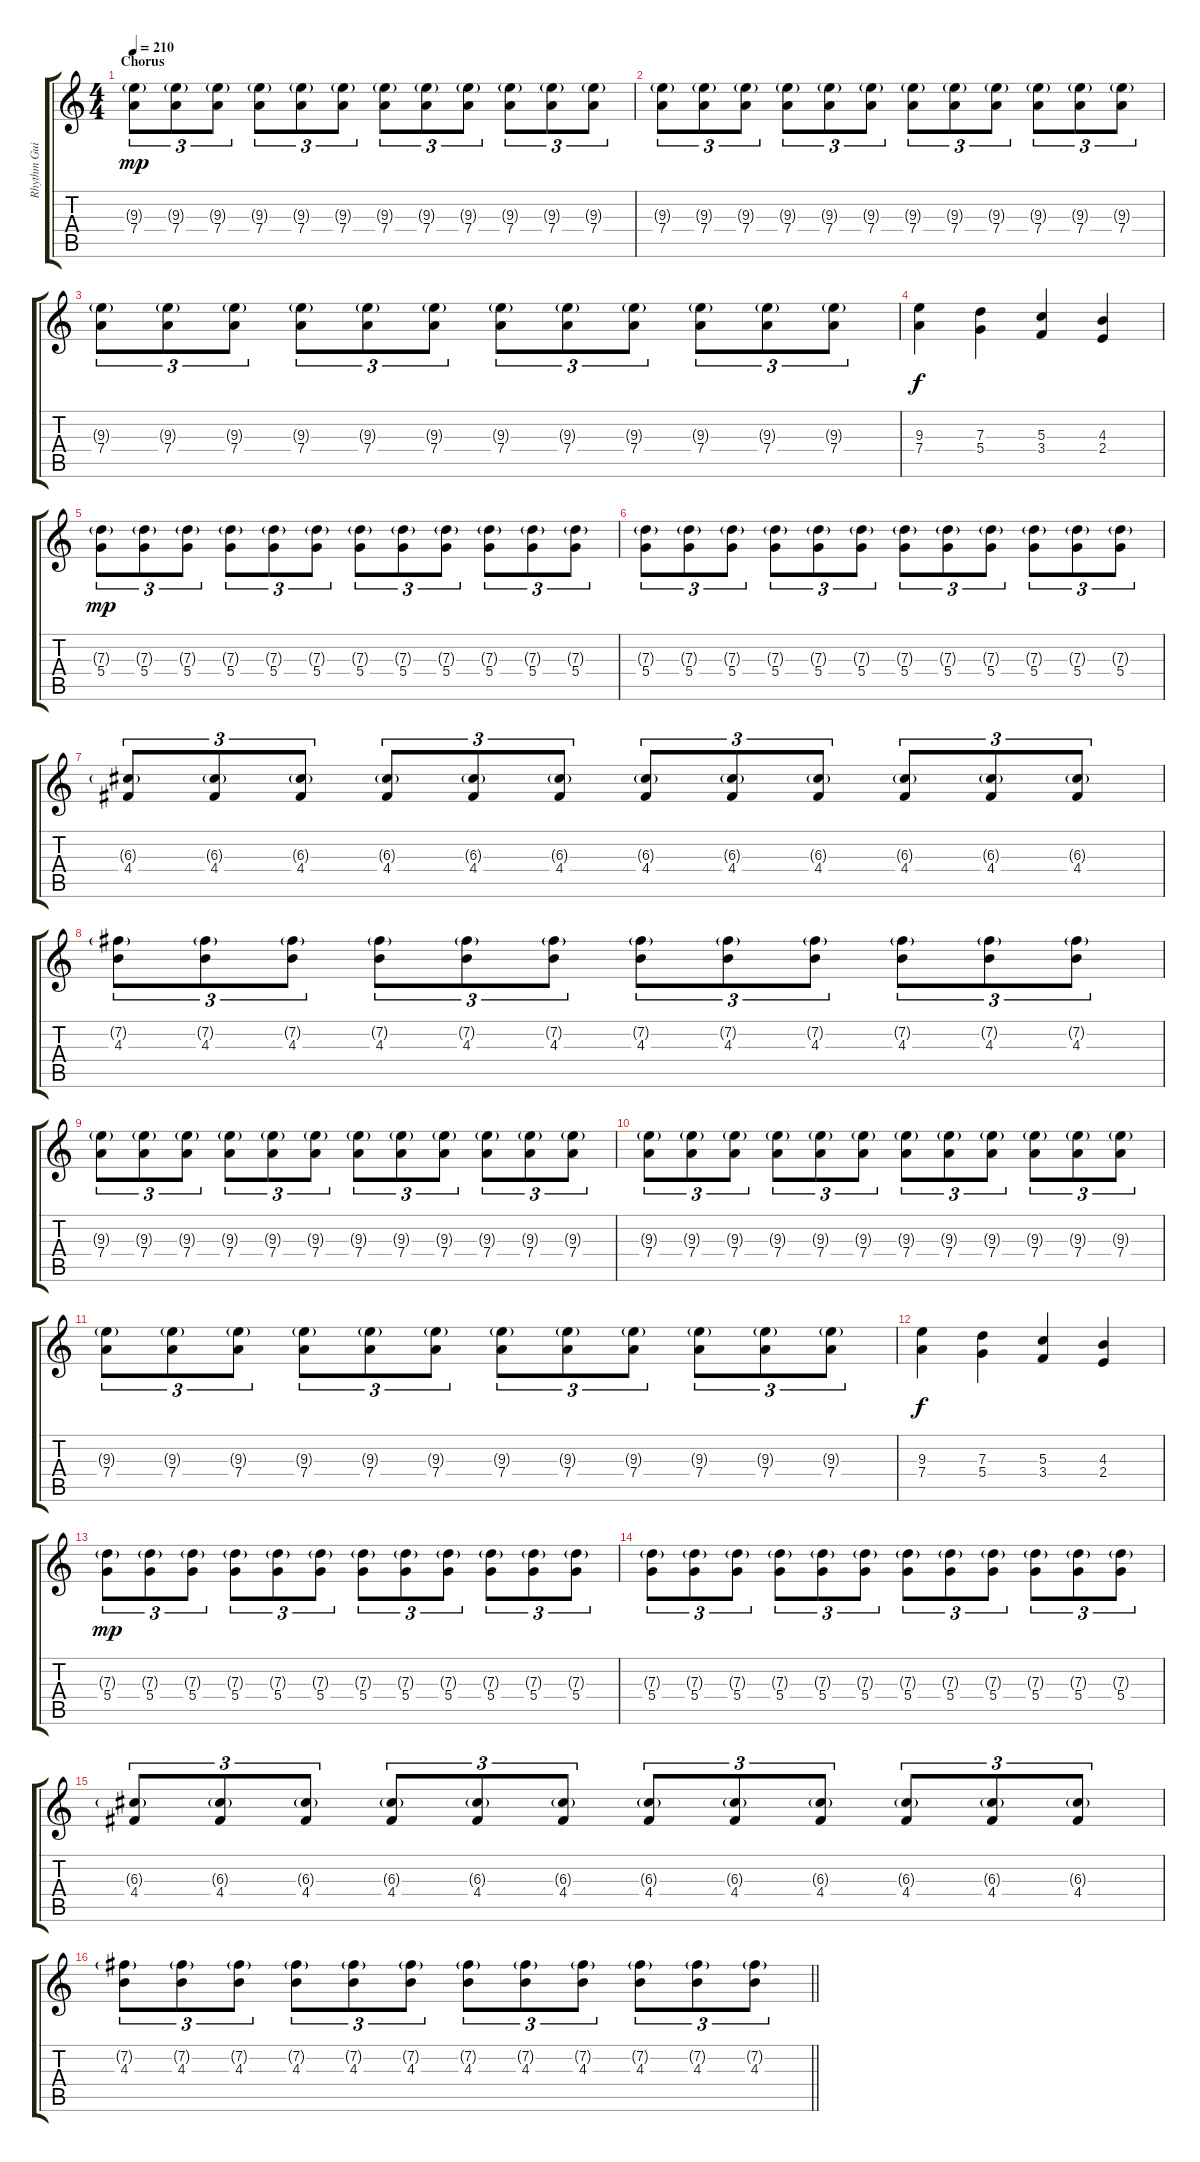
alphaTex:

\track ("Rhythm Guitar" "Rhythm Gui") {instrument distortionguitar}
\staff {score tabs}
\tuning (E4 B3 G3 D3 A2 E2) {hide}
\ts (4 4)
\section ("" "Chorus")
\tempo 210
\clef g2
\ks c
(9.3{g} 7.4).8{tu (3 2) dy mp} (9.3{g} 7.4).8{tu (3 2)} (9.3{g} 7.4).8{tu (3 2)} (9.3{g} 7.4).8{tu (3 2)} (9.3{g} 7.4).8{tu (3 2)} (9.3{g} 7.4).8{tu (3 2)} (9.3{g} 7.4).8{tu (3 2)} (9.3{g} 7.4).8{tu (3 2)} (9.3{g} 7.4).8{tu (3 2)} (9.3{g} 7.4).8{tu (3 2)} (9.3{g} 7.4).8{tu (3 2)} (9.3{g} 7.4).8{tu (3 2)} |
(9.3{g} 7.4).8{tu (3 2)} (9.3{g} 7.4).8{tu (3 2)} (9.3{g} 7.4).8{tu (3 2)} (9.3{g} 7.4).8{tu (3 2)} (9.3{g} 7.4).8{tu (3 2)} (9.3{g} 7.4).8{tu (3 2)} (9.3{g} 7.4).8{tu (3 2)} (9.3{g} 7.4).8{tu (3 2)} (9.3{g} 7.4).8{tu (3 2)} (9.3{g} 7.4).8{tu (3 2)} (9.3{g} 7.4).8{tu (3 2)} (9.3{g} 7.4).8{tu (3 2)} |
(9.3{g} 7.4).8{tu (3 2)} (9.3{g} 7.4).8{tu (3 2)} (9.3{g} 7.4).8{tu (3 2)} (9.3{g} 7.4).8{tu (3 2)} (9.3{g} 7.4).8{tu (3 2)} (9.3{g} 7.4).8{tu (3 2)} (9.3{g} 7.4).8{tu (3 2)} (9.3{g} 7.4).8{tu (3 2)} (9.3{g} 7.4).8{tu (3 2)} (9.3{g} 7.4).8{tu (3 2)} (9.3{g} 7.4).8{tu (3 2)} (9.3{g} 7.4).8{tu (3 2)} |
(9.3 7.4).4{dy f} (7.3 5.4).4 (5.3 3.4).4 (4.3 2.4).4 |
(7.3{g} 5.4).8{tu (3 2) dy mp} (7.3{g} 5.4).8{tu (3 2)} (7.3{g} 5.4).8{tu (3 2)} (7.3{g} 5.4).8{tu (3 2)} (7.3{g} 5.4).8{tu (3 2)} (7.3{g} 5.4).8{tu (3 2)} (7.3{g} 5.4).8{tu (3 2)} (7.3{g} 5.4).8{tu (3 2)} (7.3{g} 5.4).8{tu (3 2)} (7.3{g} 5.4).8{tu (3 2)} (7.3{g} 5.4).8{tu (3 2)} (7.3{g} 5.4).8{tu (3 2)} |
(7.3{g} 5.4).8{tu (3 2)} (7.3{g} 5.4).8{tu (3 2)} (7.3{g} 5.4).8{tu (3 2)} (7.3{g} 5.4).8{tu (3 2)} (7.3{g} 5.4).8{tu (3 2)} (7.3{g} 5.4).8{tu (3 2)} (7.3{g} 5.4).8{tu (3 2)} (7.3{g} 5.4).8{tu (3 2)} (7.3{g} 5.4).8{tu (3 2)} (7.3{g} 5.4).8{tu (3 2)} (7.3{g} 5.4).8{tu (3 2)} (7.3{g} 5.4).8{tu (3 2)} |
(6.3{g} 4.4).8{tu (3 2)} (6.3{g} 4.4).8{tu (3 2)} (6.3{g} 4.4).8{tu (3 2)} (6.3{g} 4.4).8{tu (3 2)} (6.3{g} 4.4).8{tu (3 2)} (6.3{g} 4.4).8{tu (3 2)} (6.3{g} 4.4).8{tu (3 2)} (6.3{g} 4.4).8{tu (3 2)} (6.3{g} 4.4).8{tu (3 2)} (6.3{g} 4.4).8{tu (3 2)} (6.3{g} 4.4).8{tu (3 2)} (6.3{g} 4.4).8{tu (3 2)} |
(7.2{g} 4.3).8{tu (3 2)} (7.2{g} 4.3).8{tu (3 2)} (7.2{g} 4.3).8{tu (3 2)} (7.2{g} 4.3).8{tu (3 2)} (7.2{g} 4.3).8{tu (3 2)} (7.2{g} 4.3).8{tu (3 2)} (7.2{g} 4.3).8{tu (3 2)} (7.2{g} 4.3).8{tu (3 2)} (7.2{g} 4.3).8{tu (3 2)} (7.2{g} 4.3).8{tu (3 2)} (7.2{g} 4.3).8{tu (3 2)} (7.2{g} 4.3).8{tu (3 2)} |
(9.3{g} 7.4).8{tu (3 2)} (9.3{g} 7.4).8{tu (3 2)} (9.3{g} 7.4).8{tu (3 2)} (9.3{g} 7.4).8{tu (3 2)} (9.3{g} 7.4).8{tu (3 2)} (9.3{g} 7.4).8{tu (3 2)} (9.3{g} 7.4).8{tu (3 2)} (9.3{g} 7.4).8{tu (3 2)} (9.3{g} 7.4).8{tu (3 2)} (9.3{g} 7.4).8{tu (3 2)} (9.3{g} 7.4).8{tu (3 2)} (9.3{g} 7.4).8{tu (3 2)} |
(9.3{g} 7.4).8{tu (3 2)} (9.3{g} 7.4).8{tu (3 2)} (9.3{g} 7.4).8{tu (3 2)} (9.3{g} 7.4).8{tu (3 2)} (9.3{g} 7.4).8{tu (3 2)} (9.3{g} 7.4).8{tu (3 2)} (9.3{g} 7.4).8{tu (3 2)} (9.3{g} 7.4).8{tu (3 2)} (9.3{g} 7.4).8{tu (3 2)} (9.3{g} 7.4).8{tu (3 2)} (9.3{g} 7.4).8{tu (3 2)} (9.3{g} 7.4).8{tu (3 2)} |
(9.3{g} 7.4).8{tu (3 2)} (9.3{g} 7.4).8{tu (3 2)} (9.3{g} 7.4).8{tu (3 2)} (9.3{g} 7.4).8{tu (3 2)} (9.3{g} 7.4).8{tu (3 2)} (9.3{g} 7.4).8{tu (3 2)} (9.3{g} 7.4).8{tu (3 2)} (9.3{g} 7.4).8{tu (3 2)} (9.3{g} 7.4).8{tu (3 2)} (9.3{g} 7.4).8{tu (3 2)} (9.3{g} 7.4).8{tu (3 2)} (9.3{g} 7.4).8{tu (3 2)} |
(9.3 7.4).4{dy f} (7.3 5.4).4 (5.3 3.4).4 (4.3 2.4).4 |
(7.3{g} 5.4).8{tu (3 2) dy mp} (7.3{g} 5.4).8{tu (3 2)} (7.3{g} 5.4).8{tu (3 2)} (7.3{g} 5.4).8{tu (3 2)} (7.3{g} 5.4).8{tu (3 2)} (7.3{g} 5.4).8{tu (3 2)} (7.3{g} 5.4).8{tu (3 2)} (7.3{g} 5.4).8{tu (3 2)} (7.3{g} 5.4).8{tu (3 2)} (7.3{g} 5.4).8{tu (3 2)} (7.3{g} 5.4).8{tu (3 2)} (7.3{g} 5.4).8{tu (3 2)} |
(7.3{g} 5.4).8{tu (3 2)} (7.3{g} 5.4).8{tu (3 2)} (7.3{g} 5.4).8{tu (3 2)} (7.3{g} 5.4).8{tu (3 2)} (7.3{g} 5.4).8{tu (3 2)} (7.3{g} 5.4).8{tu (3 2)} (7.3{g} 5.4).8{tu (3 2)} (7.3{g} 5.4).8{tu (3 2)} (7.3{g} 5.4).8{tu (3 2)} (7.3{g} 5.4).8{tu (3 2)} (7.3{g} 5.4).8{tu (3 2)} (7.3{g} 5.4).8{tu (3 2)} |
(6.3{g} 4.4).8{tu (3 2)} (6.3{g} 4.4).8{tu (3 2)} (6.3{g} 4.4).8{tu (3 2)} (6.3{g} 4.4).8{tu (3 2)} (6.3{g} 4.4).8{tu (3 2)} (6.3{g} 4.4).8{tu (3 2)} (6.3{g} 4.4).8{tu (3 2)} (6.3{g} 4.4).8{tu (3 2)} (6.3{g} 4.4).8{tu (3 2)} (6.3{g} 4.4).8{tu (3 2)} (6.3{g} 4.4).8{tu (3 2)} (6.3{g} 4.4).8{tu (3 2)} |
\barLineRight lightlight
(7.2{g} 4.3).8{tu (3 2)} (7.2{g} 4.3).8{tu (3 2)} (7.2{g} 4.3).8{tu (3 2)} (7.2{g} 4.3).8{tu (3 2)} (7.2{g} 4.3).8{tu (3 2)} (7.2{g} 4.3).8{tu (3 2)} (7.2{g} 4.3).8{tu (3 2)} (7.2{g} 4.3).8{tu (3 2)} (7.2{g} 4.3).8{tu (3 2)} (7.2{g} 4.3).8{tu (3 2)} (7.2{g} 4.3).8{tu (3 2)} (7.2{g} 4.3).8{tu (3 2)}
